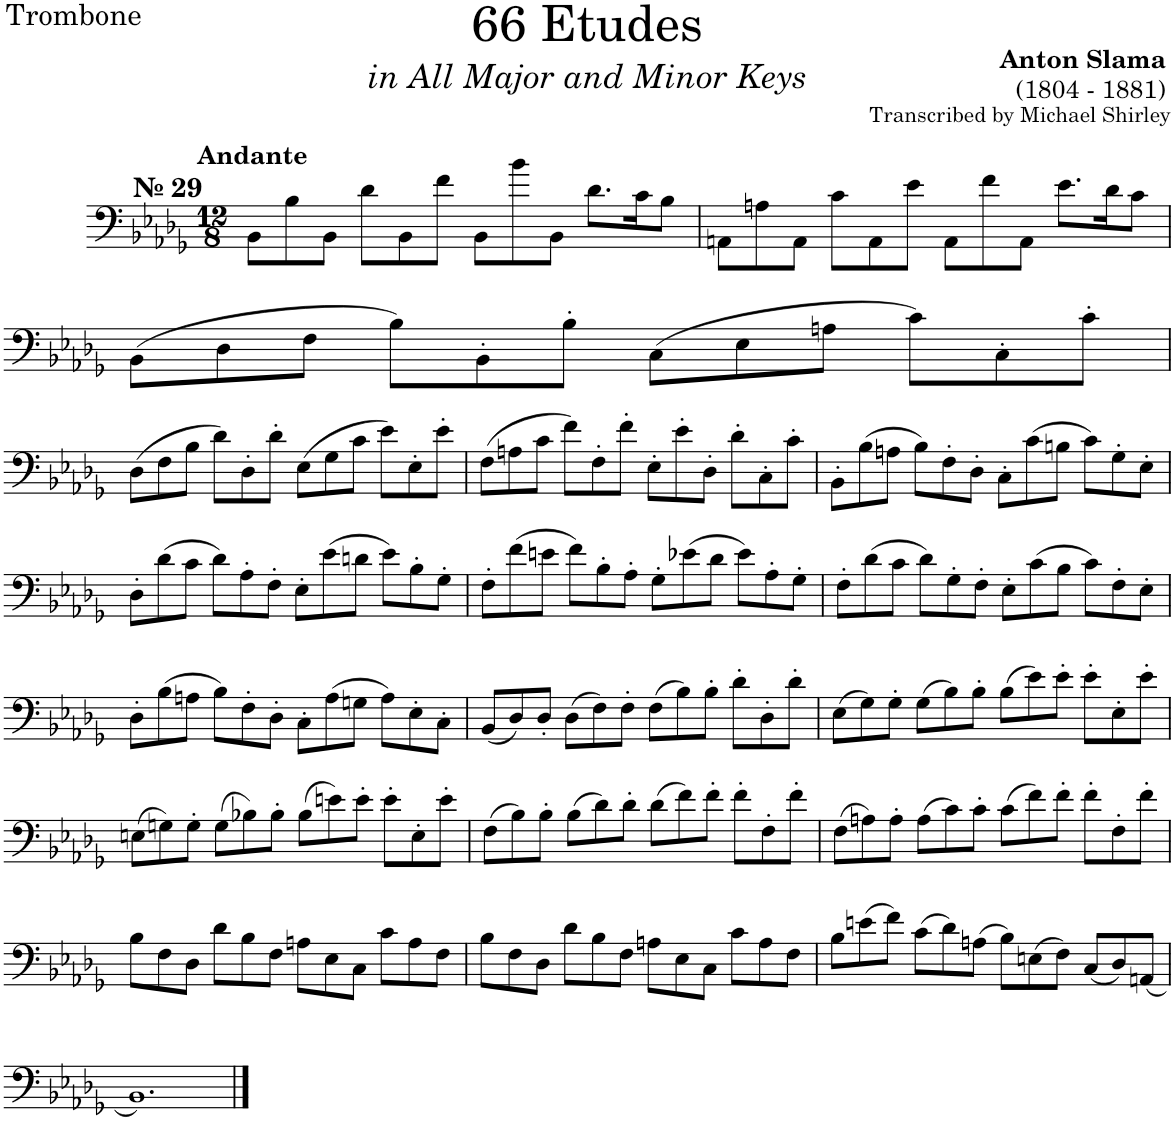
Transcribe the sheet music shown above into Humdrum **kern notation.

**kern
*part1
*staff1
*I"Trombone
*I'Tbn.
*clefF4
*k[b-e-a-d-g-]
*M12/8
=1
!LO:TX:a:B:t=Andante
8BB-\L
8B-\
8BB-\J
8d-\L
8BB-\
8f\J
8BB-\L
8b-\
!LO:TX:a:B:t=№ 29
8BB-\J
8.d-\L
16c\K
8B-\J
=2
8AAn\L
8An\
8AA\J
8c\L
8AA\
8e-\J
8AA\L
8f\
8AA\J
8.e-\L
16d-\K
8c\J
!!LO:LB:g=z
=3
(>8BB-\L
8D-\
8F\J
8B-\L)
8BB-'\
8B-'\J
(>8C\L
8E-\
8An\J
8c\L)
8C'\
8c'\J
!!LO:LB:g=z
=4
(>8D-\L
8F\
8B-\J
8d-\L)
8D-'\
8d-'\J
(>8E-\L
8G-\
8c\J
8e-\L)
8E-'\
8e-'\J
=5
(>8F\L
8An\
8c\J
8f\L)
8F'\
8f'\J
8E-'\L
8e-'\
8D-'\J
8d-'\L
8C'\
8c'\J
=6
8BB-'\L
(>8B-\
8An\J
8B-\L)
8F'\
8D-'\J
8C'\L
(>8c\
8Bn\J
8c\L)
8G-'\
8E-'\J
!!LO:LB:g=z
=7
8D-'\L
(>8d-\
8c\J
8d-\L)
8A-'\
8F'\J
8E-'\L
(>8e-\
8dn\J
8e-\L)
8B-'\
8G-'\J
=8
8F'\L
(>8f\
8en\J
8f\L)
8B-'\
8A-'\J
8G-'\L
(>8e-X\
8d-\J
8e-\L)
8A-'\
8G-'\J
=9
8F'\L
(>8d-\
8c\J
8d-\L)
8G-'\
8F'\J
8E-'\L
(>8c\
8B-\J
8c\L)
8F'\
8E-'\J
!!LO:LB:g=z
=10
8D-'\L
(>8B-\
8An\J
8B-\L)
8F'\
8D-'\J
8C'\L
(>8A\
8Gn\J
8A\L)
8E-'\
8C'\J
=11
(8BB-/L
8D-/)
8D-'/J
(8D-\L
8F\)
8F'\J
(>8F\L
8B-\)
8B-'\J
8d-'\L
8D-'\
8d-'\J
=12
(>8E-\L
8G-\)
8G-'\J
(>8G-\L
8B-\)
8B-'\J
(>8B-\L
8e-\)
8e-'\J
8e-'\L
8E-'\
8e-'\J
!!LO:LB:g=z
=13
(>8En\L
8Gn\)
8G'\J
(>8G\L
8B-X\)
8B-'\J
(>8B-\L
8en\)
8e'\J
8e'\L
8E'\
8e'\J
=14
(>8F\L
8B-\)
8B-'\J
(>8B-\L
8d-\)
8d-'\J
(>8d-\L
8f\)
8f'\J
8f'\L
8F'\
8f'\J
=15
(>8F\L
8An\)
8A'\J
(>8A\L
8c\)
8c'\J
(>8c\L
8f\)
8f'\J
8f'\L
8F'\
8f'\J
!!LO:LB:g=z
=16
8B-\L
8F\
8D-\J
8d-\L
8B-\
8F\J
8An\L
8E-\
8C\J
8c\L
8A\
8F\J
=17
8B-\L
8F\
8D-\J
8d-\L
8B-\
8F\J
8An\L
8E-\
8C\J
8c\L
8A\
8F\J
=18
8B-\L
(>8en\
8f\J)
(>8c\L
8d-\)
(>8An\J
8B-\L)
(8En\
8F\J)
(8C/L
8D-/)
(<8AAn/J
!!LO:LB:g=z
=19
1.BB-)
==
*-
